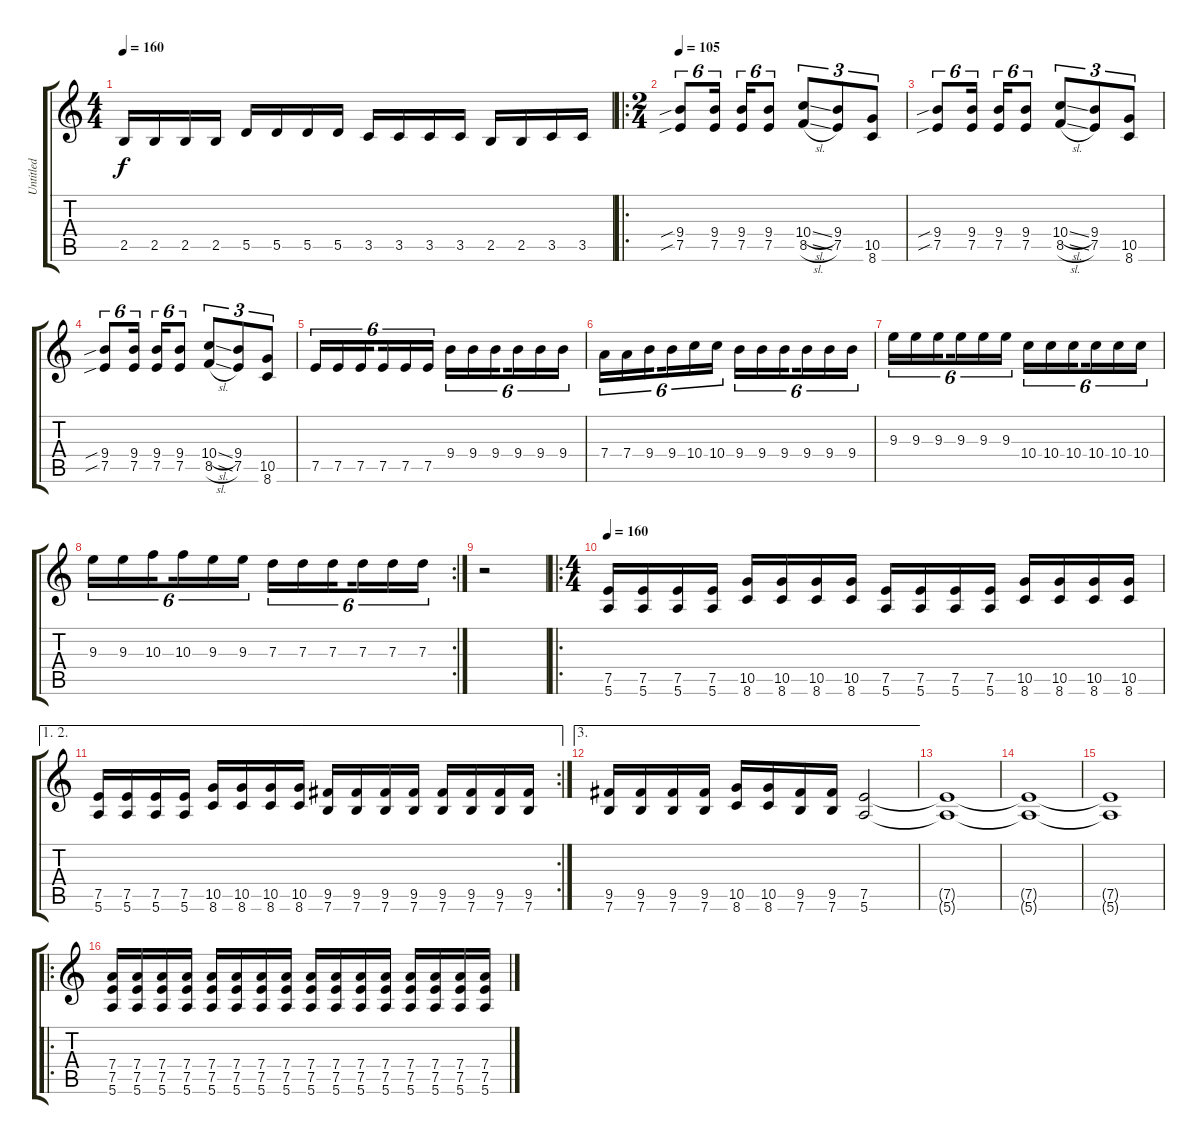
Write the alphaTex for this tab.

\track ("Untitled" "Untitled") {instrument overdrivenguitar}
\staff {score tabs}
\tuning (E4 B3 G3 D3 A2 E2) {hide}
\ts (4 4)
\tempo 160
\clef g2
\ks c
2.5.16{dy f} 2.5.16 2.5.16 2.5.16 5.5.16 5.5.16 5.5.16 5.5.16 3.5.16 3.5.16 3.5.16 3.5.16 2.5.16 2.5.16 3.5.16 3.5.16 |
\ro
\ts (2 4)
\tempo 105
(9.4{sib} 7.5{sib}).8{tu (6 4)} (9.4 7.5).16{tu (6 4) beam splitsecondary} (9.4 7.5).16{tu (6 4)} (9.4 7.5).8{tu (6 4)} (10.4{sl} 8.5{sl}).8{tu (3 2)} (9.4 7.5).8{tu (3 2)} (10.5 8.6).8{tu (3 2)} |
(9.4{sib} 7.5{sib}).8{tu (6 4)} (9.4 7.5).16{tu (6 4) beam splitsecondary} (9.4 7.5).16{tu (6 4)} (9.4 7.5).8{tu (6 4)} (10.4{sl} 8.5{sl}).8{tu (3 2)} (9.4 7.5).8{tu (3 2)} (10.5 8.6).8{tu (3 2)} |
(9.4{sib} 7.5{sib}).8{tu (6 4)} (9.4 7.5).16{tu (6 4) beam splitsecondary} (9.4 7.5).16{tu (6 4)} (9.4 7.5).8{tu (6 4)} (10.4{sl} 8.5{sl}).8{tu (3 2)} (9.4 7.5).8{tu (3 2)} (10.5 8.6).8{tu (3 2)} |
7.5.16{tu (6 4)} 7.5.16{tu (6 4)} 7.5.16{tu (6 4) beam splitsecondary} 7.5.16{tu (6 4)} 7.5.16{tu (6 4)} 7.5.16{tu (6 4)} 9.4.16{tu (6 4)} 9.4.16{tu (6 4)} 9.4.16{tu (6 4) beam splitsecondary} 9.4.16{tu (6 4)} 9.4.16{tu (6 4)} 9.4.16{tu (6 4)} |
7.4.16{tu (6 4)} 7.4.16{tu (6 4)} 9.4.16{tu (6 4) beam splitsecondary} 9.4.16{tu (6 4)} 10.4.16{tu (6 4)} 10.4.16{tu (6 4)} 9.4.16{tu (6 4)} 9.4.16{tu (6 4)} 9.4.16{tu (6 4) beam splitsecondary} 9.4.16{tu (6 4)} 9.4.16{tu (6 4)} 9.4.16{tu (6 4)} |
9.3.16{tu (6 4)} 9.3.16{tu (6 4)} 9.3.16{tu (6 4) beam splitsecondary} 9.3.16{tu (6 4)} 9.3.16{tu (6 4)} 9.3.16{tu (6 4)} 10.4.16{tu (6 4)} 10.4.16{tu (6 4)} 10.4.16{tu (6 4) beam splitsecondary} 10.4.16{tu (6 4)} 10.4.16{tu (6 4)} 10.4.16{tu (6 4)} |
\rc 2
9.3.16{tu (6 4)} 9.3.16{tu (6 4)} 10.3.16{tu (6 4) beam splitsecondary} 10.3.16{tu (6 4)} 9.3.16{tu (6 4)} 9.3.16{tu (6 4)} 7.3.16{tu (6 4)} 7.3.16{tu (6 4)} 7.3.16{tu (6 4) beam splitsecondary} 7.3.16{tu (6 4)} 7.3.16{tu (6 4)} 7.3.16{tu (6 4)} |
r.2 |
\ro
\ts (4 4)
\tempo 160
(7.5 5.6).16 (7.5 5.6).16 (7.5 5.6).16 (7.5 5.6).16 (10.5 8.6).16 (10.5 8.6).16 (10.5 8.6).16 (10.5 8.6).16 (7.5 5.6).16 (7.5 5.6).16 (7.5 5.6).16 (7.5 5.6).16 (10.5 8.6).16 (10.5 8.6).16 (10.5 8.6).16 (10.5 8.6).16 |
\ae (1 2)
\rc 2
(7.5 5.6).16 (7.5 5.6).16 (7.5 5.6).16 (7.5 5.6).16 (10.5 8.6).16 (10.5 8.6).16 (10.5 8.6).16 (10.5 8.6).16 (9.5 7.6).16 (9.5 7.6).16 (9.5 7.6).16 (9.5 7.6).16 (9.5 7.6).16 (9.5 7.6).16 (9.5 7.6).16 (9.5 7.6).16 |
\ae 3
(9.5 7.6).16 (9.5 7.6).16 (9.5 7.6).16 (9.5 7.6).16 (10.5 8.6).16 (10.5 8.6).16 (9.5 7.6).16 (9.5 7.6).16 (7.5 5.6).2 |
(7.5{t} 5.6{t}).1 |
(7.5{t} 5.6{t}).1 |
(7.5{t} 5.6{t}).1 |
\ro
(7.4 7.5 5.6).16 (7.4 7.5 5.6).16 (7.4 7.5 5.6).16 (7.4 7.5 5.6).16 (7.4 7.5 5.6).16 (7.4 7.5 5.6).16 (7.4 7.5 5.6).16 (7.4 7.5 5.6).16 (7.4 7.5 5.6).16 (7.4 7.5 5.6).16 (7.4 7.5 5.6).16 (7.4 7.5 5.6).16 (7.4 7.5 5.6).16 (7.4 7.5 5.6).16 (7.4 7.5 5.6).16 (7.4 7.5 5.6).16
